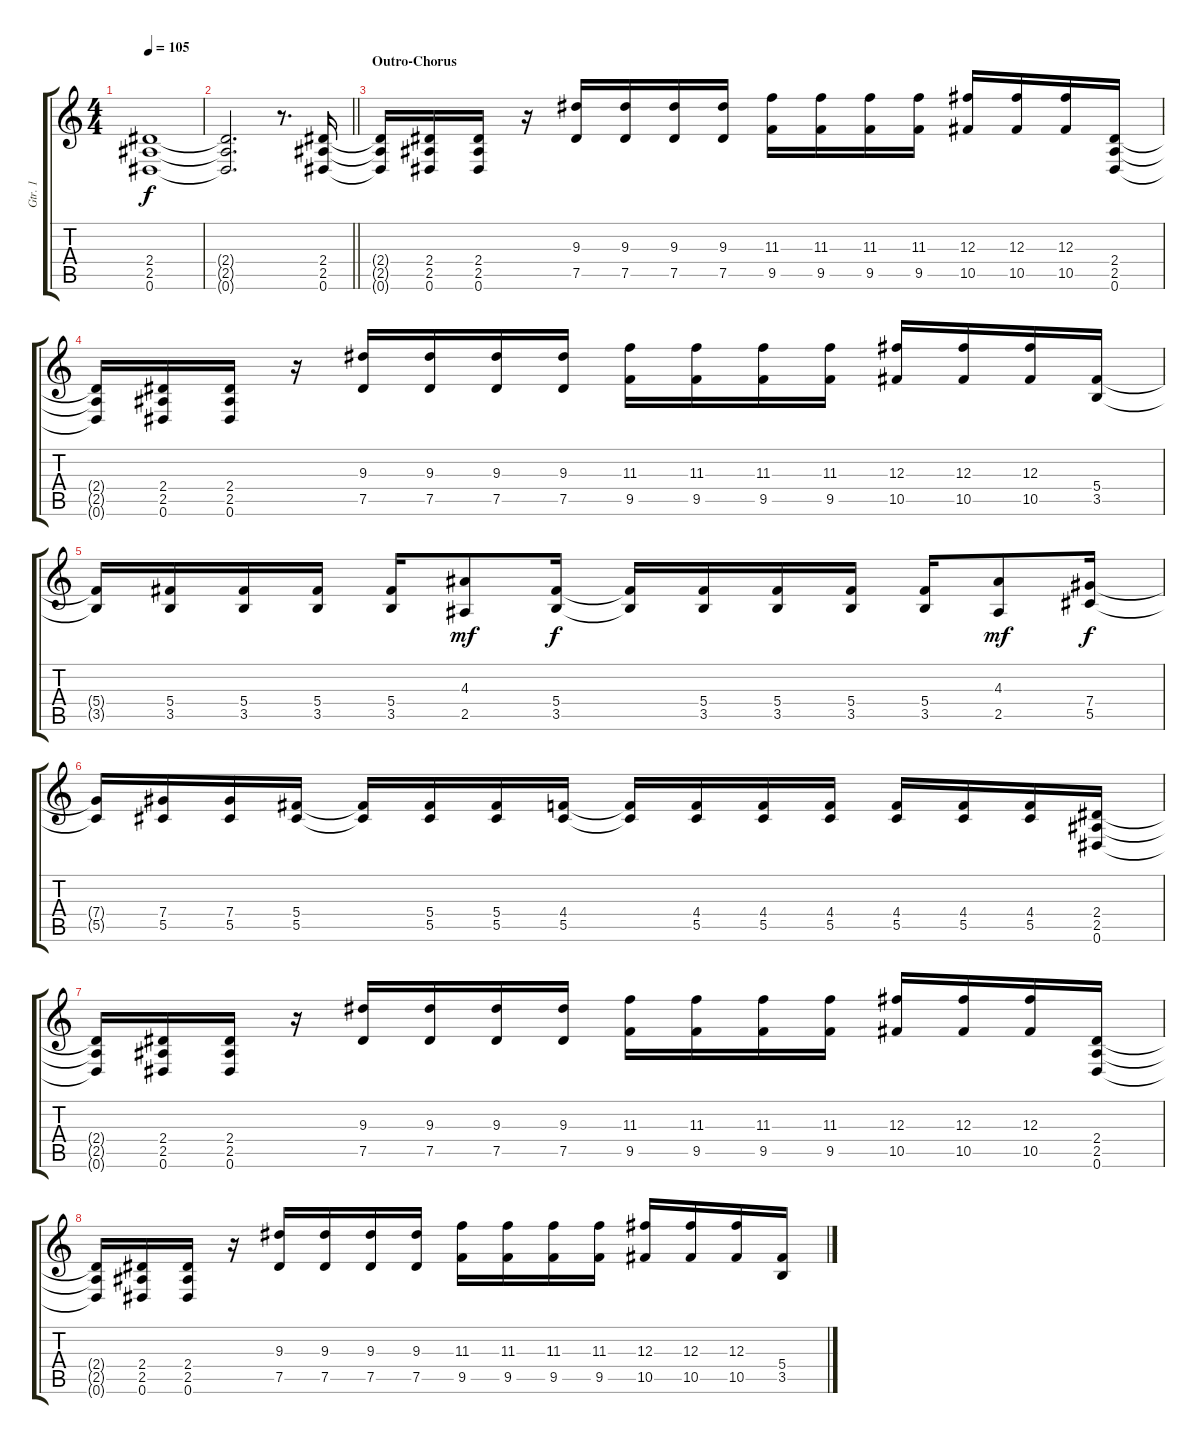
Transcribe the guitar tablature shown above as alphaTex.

\track ("Gtr. 1" "Gtr. 1") {instrument overdrivenguitar}
\staff {score tabs}
\tuning (Eb4 Bb3 Gb3 Db3 Ab2 Eb2) {hide}
\ts (4 4)
\tempo 105
\clef g2
\ks c
(2.4{t} 2.5{t} 0.6{t}).1{dy f} |
\barLineRight lightlight
(2.4{t} 2.5{t} 0.6{t}).2{d} r.8{d} (2.4 2.5 0.6).16{volume 14} |
\section ("" "Outro-Chorus")
(2.4{t} 2.5{t} 0.6{t}).16 (2.4 2.5 0.6).16 (2.4 2.5 0.6).16 r.16 (9.3 7.5).16 (9.3 7.5).16 (9.3 7.5).16 (9.3 7.5).16 (11.3 9.5).16 (11.3 9.5).16 (11.3 9.5).16 (11.3 9.5).16 (12.3 10.5).16 (12.3 10.5).16 (12.3 10.5).16 (2.4 2.5 0.6).16 |
(2.4{t} 2.5{t} 0.6{t}).16 (2.4 2.5 0.6).16 (2.4 2.5 0.6).16 r.16 (9.3 7.5).16 (9.3 7.5).16 (9.3 7.5).16 (9.3 7.5).16 (11.3 9.5).16 (11.3 9.5).16 (11.3 9.5).16 (11.3 9.5).16 (12.3 10.5).16 (12.3 10.5).16 (12.3 10.5).16 (5.4 3.5).16 |
(5.4{t} 3.5{t}).16 (5.4 3.5).16 (5.4 3.5).16 (5.4 3.5).16 (5.4 3.5).16 (4.3 2.5).8{dy mf} (5.4 3.5).16{dy f} (5.4{t} 3.5{t}).16 (5.4 3.5).16 (5.4 3.5).16 (5.4 3.5).16 (5.4 3.5).16 (4.3 2.5).8{dy mf} (7.4 5.5).16{dy f} |
(7.4{t} 5.5{t}).16 (7.4 5.5).16 (7.4 5.5).16 (5.4 5.5).16 (5.4{t} 5.5{t}).16 (5.4 5.5).16 (5.4 5.5).16 (4.4 5.5).16 (4.4{t} 5.5{t}).16 (4.4 5.5).16 (4.4 5.5).16 (4.4 5.5).16 (4.4 5.5).16 (4.4 5.5).16 (4.4 5.5).16 (2.4 2.5 0.6).16 |
(2.4{t} 2.5{t} 0.6{t}).16 (2.4 2.5 0.6).16 (2.4 2.5 0.6).16 r.16 (9.3 7.5).16 (9.3 7.5).16 (9.3 7.5).16 (9.3 7.5).16 (11.3 9.5).16 (11.3 9.5).16 (11.3 9.5).16 (11.3 9.5).16 (12.3 10.5).16 (12.3 10.5).16 (12.3 10.5).16 (2.4 2.5 0.6).16 |
(2.4{t} 2.5{t} 0.6{t}).16 (2.4 2.5 0.6).16 (2.4 2.5 0.6).16 r.16 (9.3 7.5).16 (9.3 7.5).16 (9.3 7.5).16 (9.3 7.5).16 (11.3 9.5).16 (11.3 9.5).16 (11.3 9.5).16 (11.3 9.5).16 (12.3 10.5).16 (12.3 10.5).16 (12.3 10.5).16 (5.4 3.5).16
